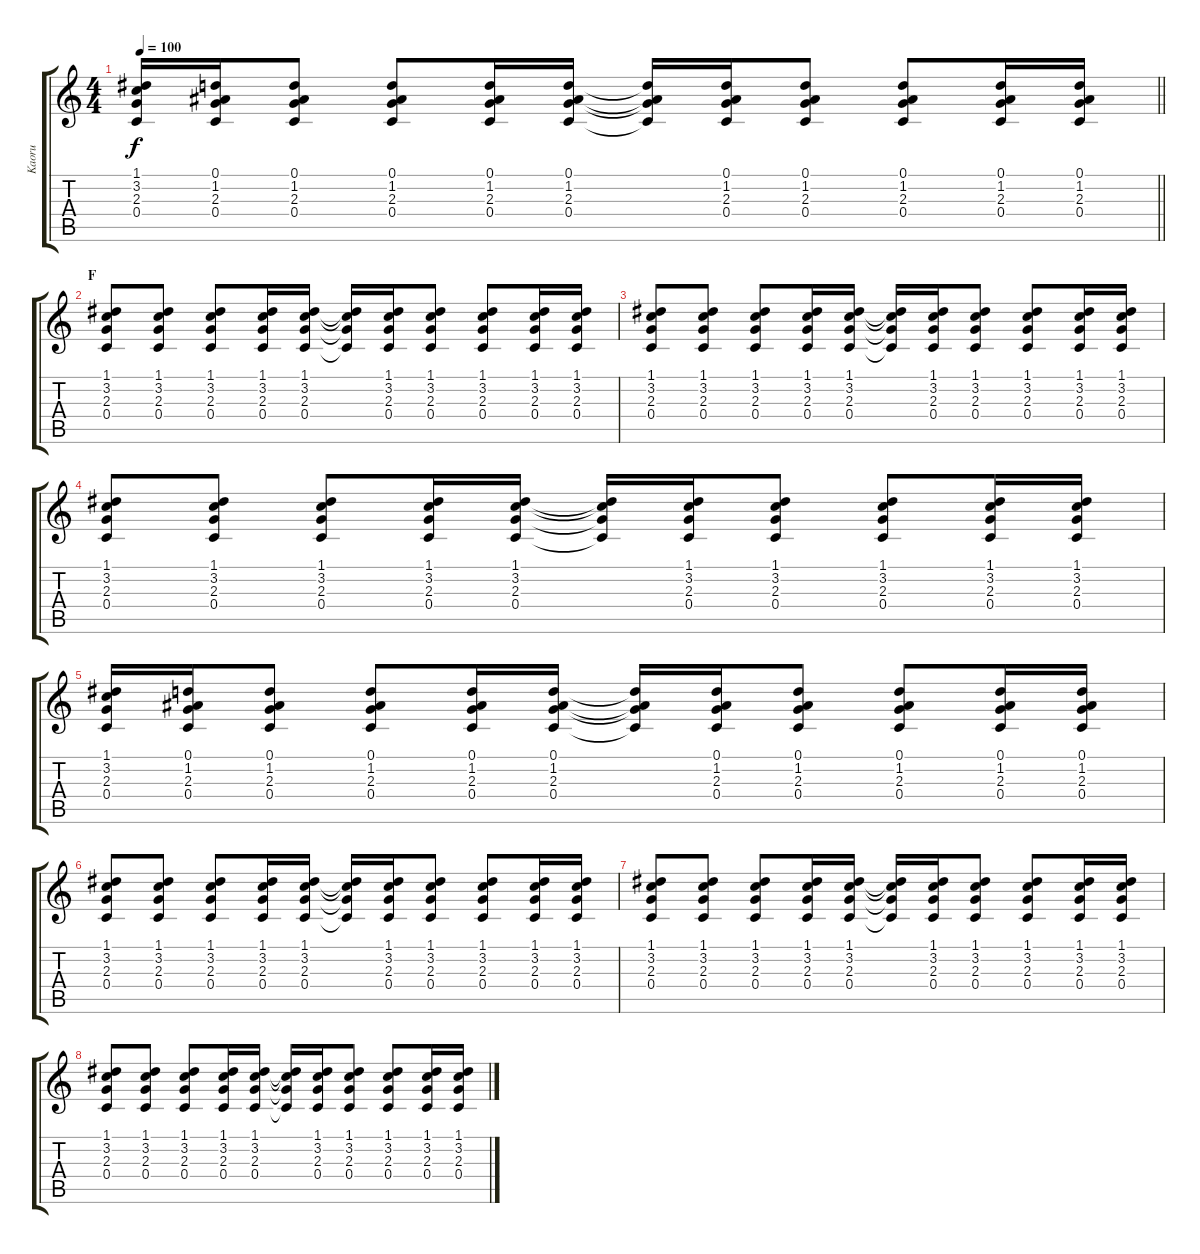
\track ("Kaoru" "Kaoru") {instrument acousticguitarsteel}
\staff {score tabs}
\tuning (D4 A3 F3 C3 G2 D2) {hide}
\ts (4 4)
\tempo 100
\clef g2
\barLineRight lightlight
\ks c
(1.1 3.2 2.3 0.4).16{dy f} (0.1 1.2 2.3 0.4).16 (0.1 1.2 2.3 0.4).8 (0.1 1.2 2.3 0.4).8 (0.1 1.2 2.3 0.4).16 (0.1 1.2 2.3 0.4).16 (0.1{t} 1.2{t} 2.3{t} 0.4{t}).16 (0.1 1.2 2.3 0.4).16 (0.1 1.2 2.3 0.4).8 (0.1 1.2 2.3 0.4).8 (0.1 1.2 2.3 0.4).16 (0.1 1.2 2.3 0.4).16 |
\section ("" "F")
(1.1 3.2 2.3 0.4).8 (1.1 3.2 2.3 0.4).8 (1.1 3.2 2.3 0.4).8 (1.1 3.2 2.3 0.4).16 (1.1 3.2 2.3 0.4).16 (1.1{t} 3.2{t} 2.3{t} 0.4{t}).16 (1.1 3.2 2.3 0.4).16 (1.1 3.2 2.3 0.4).8 (1.1 3.2 2.3 0.4).8 (1.1 3.2 2.3 0.4).16 (1.1 3.2 2.3 0.4).16 |
(1.1 3.2 2.3 0.4).8 (1.1 3.2 2.3 0.4).8 (1.1 3.2 2.3 0.4).8 (1.1 3.2 2.3 0.4).16 (1.1 3.2 2.3 0.4).16 (1.1{t} 3.2{t} 2.3{t} 0.4{t}).16 (1.1 3.2 2.3 0.4).16 (1.1 3.2 2.3 0.4).8 (1.1 3.2 2.3 0.4).8 (1.1 3.2 2.3 0.4).16 (1.1 3.2 2.3 0.4).16 |
(1.1 3.2 2.3 0.4).8 (1.1 3.2 2.3 0.4).8 (1.1 3.2 2.3 0.4).8 (1.1 3.2 2.3 0.4).16 (1.1 3.2 2.3 0.4).16 (1.1{t} 3.2{t} 2.3{t} 0.4{t}).16 (1.1 3.2 2.3 0.4).16 (1.1 3.2 2.3 0.4).8 (1.1 3.2 2.3 0.4).8 (1.1 3.2 2.3 0.4).16 (1.1 3.2 2.3 0.4).16 |
(1.1 3.2 2.3 0.4).16 (0.1 1.2 2.3 0.4).16 (0.1 1.2 2.3 0.4).8 (0.1 1.2 2.3 0.4).8 (0.1 1.2 2.3 0.4).16 (0.1 1.2 2.3 0.4).16 (0.1{t} 1.2{t} 2.3{t} 0.4{t}).16 (0.1 1.2 2.3 0.4).16 (0.1 1.2 2.3 0.4).8 (0.1 1.2 2.3 0.4).8 (0.1 1.2 2.3 0.4).16 (0.1 1.2 2.3 0.4).16 |
(1.1 3.2 2.3 0.4).8 (1.1 3.2 2.3 0.4).8 (1.1 3.2 2.3 0.4).8 (1.1 3.2 2.3 0.4).16 (1.1 3.2 2.3 0.4).16 (1.1{t} 3.2{t} 2.3{t} 0.4{t}).16 (1.1 3.2 2.3 0.4).16 (1.1 3.2 2.3 0.4).8 (1.1 3.2 2.3 0.4).8 (1.1 3.2 2.3 0.4).16 (1.1 3.2 2.3 0.4).16 |
(1.1 3.2 2.3 0.4).8 (1.1 3.2 2.3 0.4).8 (1.1 3.2 2.3 0.4).8 (1.1 3.2 2.3 0.4).16 (1.1 3.2 2.3 0.4).16 (1.1{t} 3.2{t} 2.3{t} 0.4{t}).16 (1.1 3.2 2.3 0.4).16 (1.1 3.2 2.3 0.4).8 (1.1 3.2 2.3 0.4).8 (1.1 3.2 2.3 0.4).16 (1.1 3.2 2.3 0.4).16 |
(1.1 3.2 2.3 0.4).8 (1.1 3.2 2.3 0.4).8 (1.1 3.2 2.3 0.4).8 (1.1 3.2 2.3 0.4).16 (1.1 3.2 2.3 0.4).16 (1.1{t} 3.2{t} 2.3{t} 0.4{t}).16 (1.1 3.2 2.3 0.4).16 (1.1 3.2 2.3 0.4).8 (1.1 3.2 2.3 0.4).8 (1.1 3.2 2.3 0.4).16 (1.1 3.2 2.3 0.4).16
